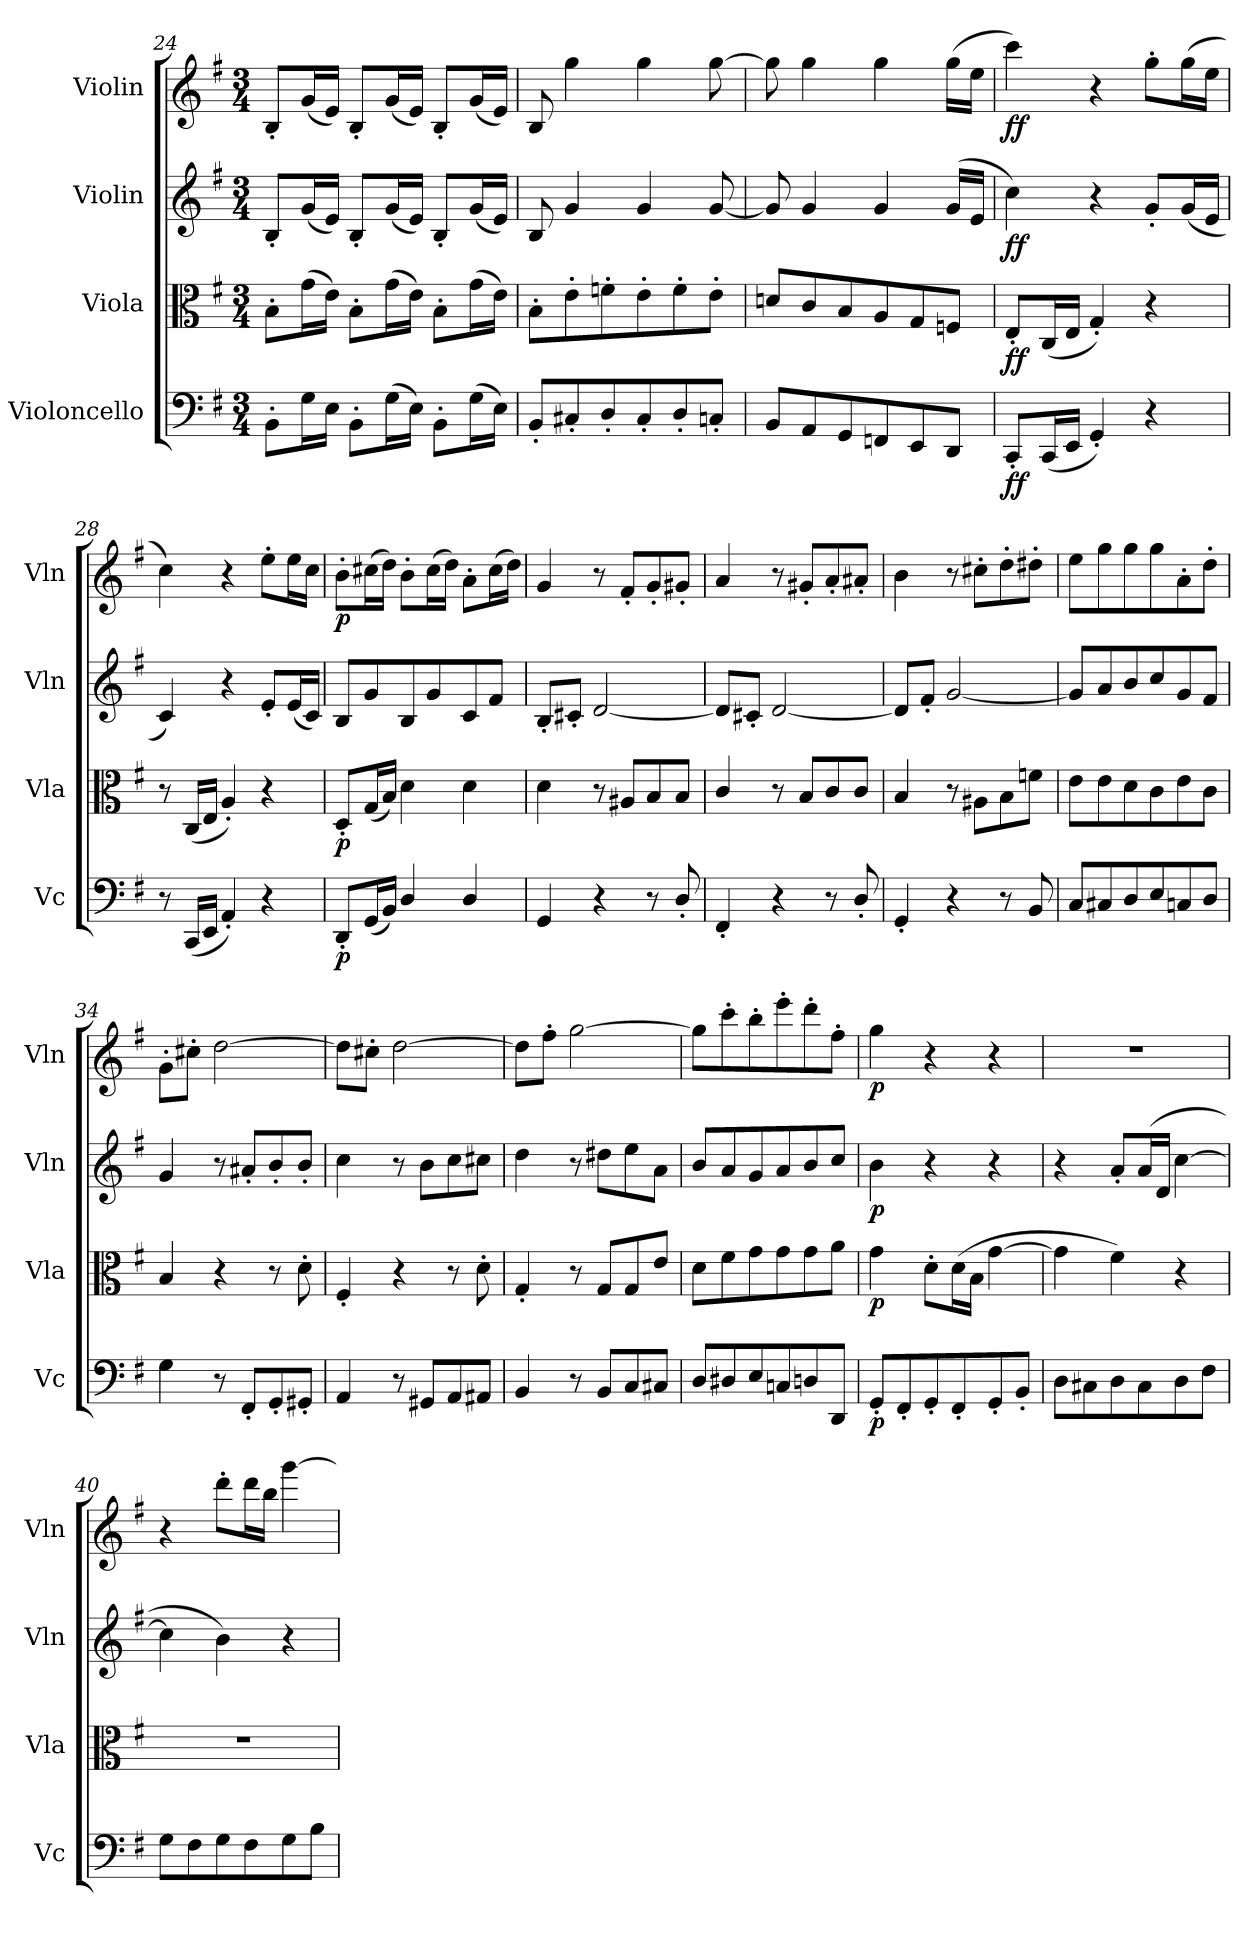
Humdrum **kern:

**kern	**dynam	**kern	**dynam	**kern	**dynam	**kern	**dynam
*part4	*part4	*part3	*part3	*part2	*part2	*part1	*part1
*staff4	*staff4	*staff3	*staff3	*staff2	*staff2	*staff1	*staff1
*I"Violoncello	*	*I"Viola	*	*I"Violin	*	*I"Violin	*
*I'Vc	*	*I'Vla	*	*I'Vln	*	*I'Vln	*
*clefF4	*	*clefC3	*	*clefG2	*	*clefG2	*
*k[f#]	*	*k[f#]	*	*k[f#]	*	*k[f#]	*
*G:	*	*G:	*	*G:	*	*G:	*
*M3/4	*	*M3/4	*	*M3/4	*	*M3/4	*
=24	=24	=24	=24	=24	=24	=24	=24
8BB'\L	.	8B'\L	.	8B'/L	.	8B'/L	.
16G\L	.	(16g\L	.	(16g/L	.	(16g/L	.
16E\JJ	.	16e\JJ)	.	16e/JJ)	.	16e/JJ)	.
8BB'\L	.	8B'\L	.	8B'/L	.	8B'/L	.
(16G\L	.	(16g\L	.	(16g/L	.	(16g/L	.
16E\JJ)	.	16e\JJ)	.	16e/JJ)	.	16e/JJ)	.
8BB'\L	.	8B'\L	.	8B'/L	.	8B'/L	.
(16G\L	.	(16g\L	.	(16g/L	.	(16g/L	.
16E\JJ)	.	16e\JJ)	.	16e/JJ)	.	16e/JJ)	.
=25	=25	=25	=25	=25	=25	=25	=25
8BB'/L	.	8B'\L	.	8B/	.	8B/	.
8C#X'/	.	8e'\	.	4g/	.	4gg\	.
8D'/	.	8fn'\	.	.	.	.	.
8C#'/	.	8e'\	.	4g/	.	4gg\	.
8D'/	.	8f'\	.	.	.	.	.
8Cn'/J	.	8e'\J	.	[8g/	.	[8gg\	.
=26	=26	=26	=26	=26	=26	=26	=26
8BB/L	.	8dn/L	.	8g/]	.	8gg\]	.
8AA/	.	8c/	.	4g/	.	4gg\	.
8GG/	.	8B/	.	.	.	.	.
8FFn/	.	8A/	.	4g/	.	4gg\	.
8EE/	.	8G/	.	.	.	.	.
8DD/J	.	8Fn/J	.	(16g/LL	.	(16gg\LL	.
.	.	.	.	16e/JJ	.	16ee\JJ	.
=27	=27	=27	=27	=27	=27	=27	=27
8CC'/L	ff	8E'/L	ff	4cc\)	ff	4ccc\)	ff
(16CC/L	.	(16C/L	.	.	.	.	.
16EE/JJ	.	16E/JJ	.	.	.	.	.
4GG'/)	.	4G'/)	.	4r	.	4r	.
4r	.	4r	.	8g'/L	.	8gg'\L	.
.	.	.	.	(16g/L	.	(16gg\L	.
.	.	.	.	16e/JJ	.	16ee\JJ	.
=28	=28	=28	=28	=28	=28	=28	=28
8r	.	8r	.	4c/)	.	4cc\)	.
(16CC/LL	.	(16C/LL	.	.	.	.	.
16EE/JJ	.	16E/JJ	.	.	.	.	.
4AA'/)	.	4A'/)	.	4r	.	4r	.
4r	.	4r	.	8e'/L	.	8ee'\L	.
.	.	.	.	(16e/L	.	16ee\L	.
.	.	.	.	16c/JJ)	.	16cc\JJ	.
=29	=29	=29	=29	=29	=29	=29	=29
8DD'/L	p	8D'/L	p	8B/L	.	8b'\L	p
(16GG/L	.	(16G/L	.	8g/	.	(16cc#X\L	.
16BB/JJ)	.	16B/JJ)	.	.	.	16dd\JJ)	.
4D/	.	4d\	.	8B/	.	8b'\L	.
.	.	.	.	8g/	.	(16cc#\L	.
.	.	.	.	.	.	16dd\JJ)	.
4D/	.	4d\	.	8c/	.	8a'\L	.
.	.	.	.	8f#/J	.	(16cc#\L	.
.	.	.	.	.	.	16dd\JJ)	.
=30	=30	=30	=30	=30	=30	=30	=30
4GG/	.	4d\	.	8B'/L	.	4g/	.
.	.	.	.	8c#X'/J	.	.	.
4r	.	8r	.	[2d/	.	8r	.
.	.	8A#X/L	.	.	.	8f#'/L	.
8r	.	8B/	.	.	.	8g'/	.
8D'/	.	8B/J	.	.	.	8g#X'/J	.
=31	=31	=31	=31	=31	=31	=31	=31
4FF#'/	.	4c/	.	8d/L]	.	4a/	.
.	.	.	.	8c#X'/J	.	.	.
4r	.	8r	.	[2d/	.	8r	.
.	.	8B/L	.	.	.	8g#X'/L	.
8r	.	8c/	.	.	.	8a'/	.
8D'/	.	8c/J	.	.	.	8a#X'/J	.
=32	=32	=32	=32	=32	=32	=32	=32
4GG'/	.	4B/	.	8d/L]	.	4b\	.
.	.	.	.	8f#'/J	.	.	.
4r	.	8r	.	[2g/	.	8r	.
.	.	8A#X\L	.	.	.	8cc#X'\L	.
8r	.	8B\	.	.	.	8dd'\	.
8BB/	.	8fn\J	.	.	.	8dd#X'\J	.
=33	=33	=33	=33	=33	=33	=33	=33
8C/L	.	8e\L	.	8g/L]	.	8ee\L	.
8C#X/	.	8e\	.	8a/	.	8gg\	.
8D/	.	8d\	.	8b/	.	8gg\	.
8E/	.	8c\	.	8cc/	.	8gg\	.
8Cn/	.	8e\	.	8g/	.	8a'\	.
8D/J	.	8c\J	.	8f#/J	.	8dd'\J	.
=34	=34	=34	=34	=34	=34	=34	=34
4G\	.	4B/	.	4g/	.	8g'\L	.
.	.	.	.	.	.	8cc#X'\J	.
8r	.	4r	.	8r	.	[2dd\	.
8FF#'/L	.	.	.	8a#X'/L	.	.	.
8GG'/	.	8r	.	8b'/	.	.	.
8GG#X'/J	.	8d'\	.	8b'/J	.	.	.
=35	=35	=35	=35	=35	=35	=35	=35
4AA/	.	4F#'/	.	4cc\	.	8dd\L]	.
.	.	.	.	.	.	8cc#X'\J	.
8r	.	4r	.	8r	.	[2dd\	.
8GG#X/L	.	.	.	8b\L	.	.	.
8AA/	.	8r	.	8cc\	.	.	.
8AA#X/J	.	8d'\	.	8cc#X\J	.	.	.
=36	=36	=36	=36	=36	=36	=36	=36
4BB/	.	4G'/	.	4dd\	.	8dd\L]	.
.	.	.	.	.	.	8ff#'\J	.
8r	.	8r	.	8r	.	[2gg\	.
8BB/L	.	8G/L	.	8dd#X\L	.	.	.
8C/	.	8G/	.	8ee\	.	.	.
8C#X/J	.	8e/J	.	8a\J	.	.	.
=37	=37	=37	=37	=37	=37	=37	=37
8D/L	.	8d\L	.	8b/L	.	8gg\L]	.
8D#X/	.	8f#\	.	8a/	.	8ccc'\	.
8E/	.	8g\	.	8g/	.	8bb'\	.
8Cn/	.	8g\	.	8a/	.	8eee'\	.
8Dn/	.	8g\	.	8b/	.	8ddd'\	.
8DD/J	.	8a\J	.	8cc/J	.	8ff#'\J	.
=38	=38	=38	=38	=38	=38	=38	=38
8GG'/L	p	4g\	p	4b\	p	4gg\	p
8FF#'/	.	.	.	.	.	.	.
8GG'/	.	8d'\L	.	4r	.	4r	.
8FF#'/	.	(16d\L	.	.	.	.	.
.	.	16B\JJ	.	.	.	.	.
8GG'/	.	[4g\	.	4r	.	4r	.
8BB'/J	.	.	.	.	.	.	.
=39	=39	=39	=39	=39	=39	=39	=39
8D\L	.	4g\]	.	4r	.	2.r	.
8C#X\	.	.	.	.	.	.	.
8D\	.	4f#\)	.	8a'/L	.	.	.
8C#\	.	.	.	(16a/L	.	.	.
.	.	.	.	16d/JJ	.	.	.
8D\	.	4r	.	[4cc\	.	.	.
8F#\J	.	.	.	.	.	.	.
=40	=40	=40	=40	=40	=40	=40	=40
8G\L	.	2.r	.	4cc\]	.	4r	.
8F#\	.	.	.	.	.	.	.
8G\	.	.	.	4b\)	.	8ddd'\L	.
8F#\	.	.	.	.	.	16ddd\L	.
.	.	.	.	.	.	16bb\JJ	.
8G\	.	.	.	4r	.	[4ggg\	.
8B\J	.	.	.	.	.	.	.
=	=	=	=	=	=	=	=
*-	*-	*-	*-	*-	*-	*-	*-
